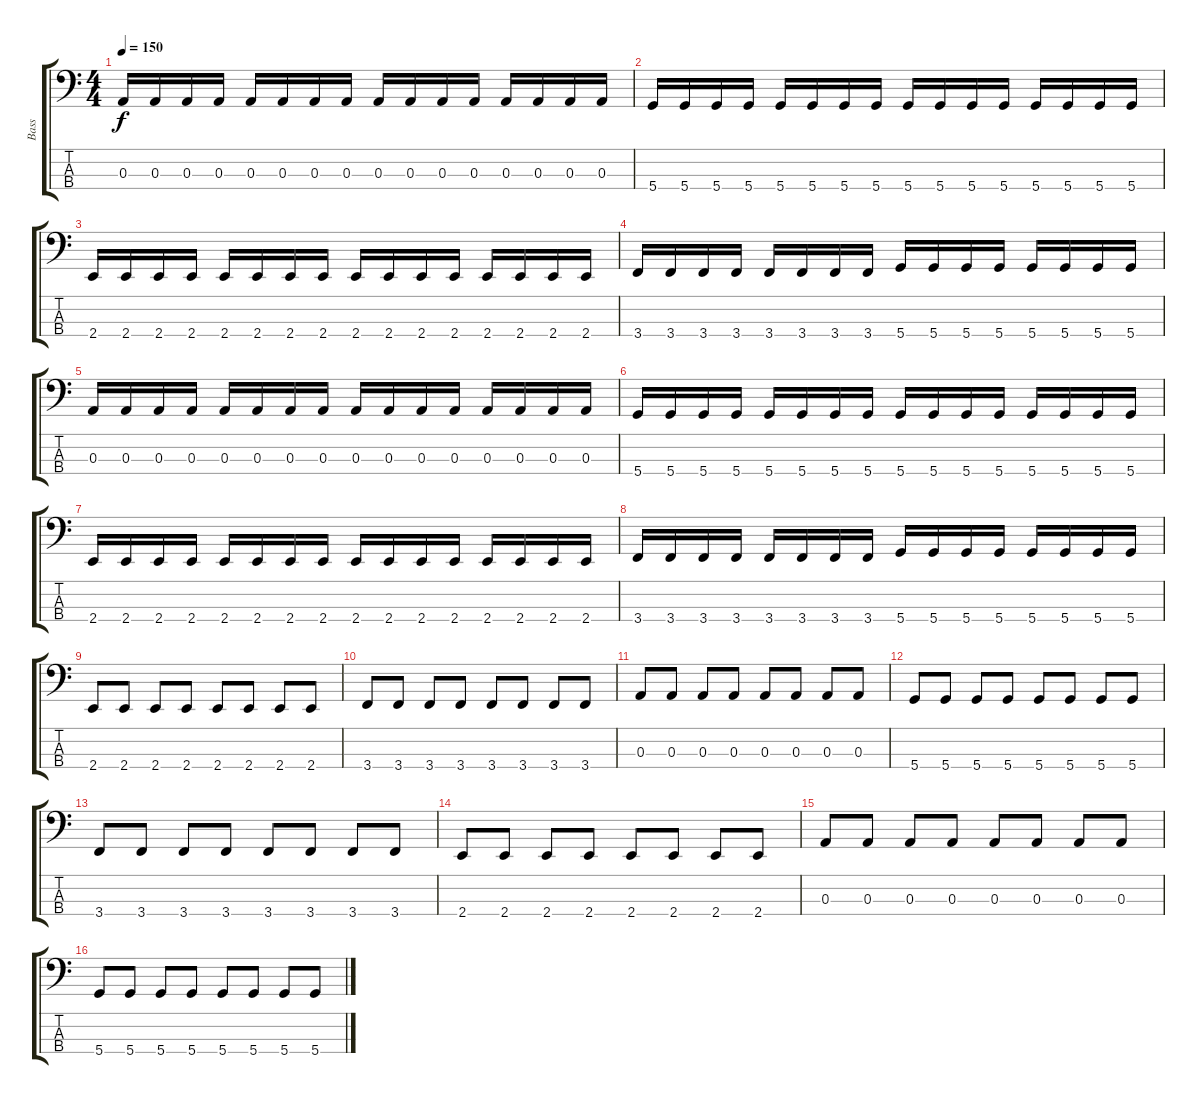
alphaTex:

\track ("Bass" "Bass") {instrument electricbasspick}
\staff {score tabs}
\tuning (G2 D2 A1 D1) {hide}
\ts (4 4)
\tempo 150
\clef f4
\ks c
0.3.16{dy f} 0.3.16 0.3.16 0.3.16 0.3.16 0.3.16 0.3.16 0.3.16 0.3.16 0.3.16 0.3.16 0.3.16 0.3.16 0.3.16 0.3.16 0.3.16 |
5.4.16 5.4.16 5.4.16 5.4.16 5.4.16 5.4.16 5.4.16 5.4.16 5.4.16 5.4.16 5.4.16 5.4.16 5.4.16 5.4.16 5.4.16 5.4.16 |
2.4.16 2.4.16 2.4.16 2.4.16 2.4.16 2.4.16 2.4.16 2.4.16 2.4.16 2.4.16 2.4.16 2.4.16 2.4.16 2.4.16 2.4.16 2.4.16 |
3.4.16 3.4.16 3.4.16 3.4.16 3.4.16 3.4.16 3.4.16 3.4.16 5.4.16 5.4.16 5.4.16 5.4.16 5.4.16 5.4.16 5.4.16 5.4.16 |
0.3.16 0.3.16 0.3.16 0.3.16 0.3.16 0.3.16 0.3.16 0.3.16 0.3.16 0.3.16 0.3.16 0.3.16 0.3.16 0.3.16 0.3.16 0.3.16 |
5.4.16 5.4.16 5.4.16 5.4.16 5.4.16 5.4.16 5.4.16 5.4.16 5.4.16 5.4.16 5.4.16 5.4.16 5.4.16 5.4.16 5.4.16 5.4.16 |
2.4.16 2.4.16 2.4.16 2.4.16 2.4.16 2.4.16 2.4.16 2.4.16 2.4.16 2.4.16 2.4.16 2.4.16 2.4.16 2.4.16 2.4.16 2.4.16 |
3.4.16 3.4.16 3.4.16 3.4.16 3.4.16 3.4.16 3.4.16 3.4.16 5.4.16 5.4.16 5.4.16 5.4.16 5.4.16 5.4.16 5.4.16 5.4.16 |
2.4.8 2.4.8 2.4.8 2.4.8 2.4.8 2.4.8 2.4.8 2.4.8 |
3.4.8 3.4.8 3.4.8 3.4.8 3.4.8 3.4.8 3.4.8 3.4.8 |
0.3.8 0.3.8 0.3.8 0.3.8 0.3.8 0.3.8 0.3.8 0.3.8 |
5.4.8 5.4.8 5.4.8 5.4.8 5.4.8 5.4.8 5.4.8 5.4.8 |
3.4.8 3.4.8 3.4.8 3.4.8 3.4.8 3.4.8 3.4.8 3.4.8 |
2.4.8 2.4.8 2.4.8 2.4.8 2.4.8 2.4.8 2.4.8 2.4.8 |
0.3.8 0.3.8 0.3.8 0.3.8 0.3.8 0.3.8 0.3.8 0.3.8 |
5.4.8 5.4.8 5.4.8 5.4.8 5.4.8 5.4.8 5.4.8 5.4.8
